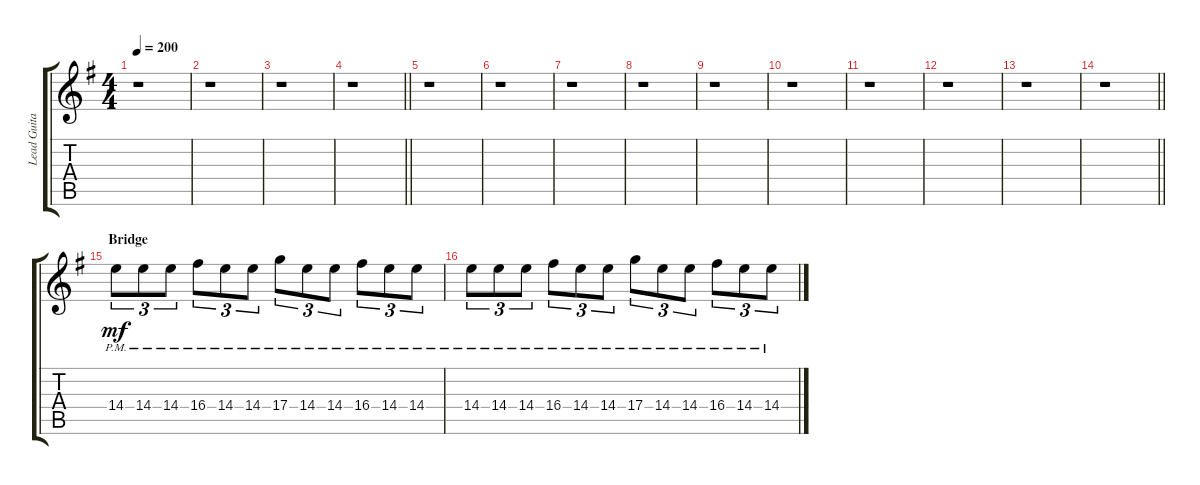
\track ("Lead Guitar B" "Lead Guita") {instrument distortionguitar}
\staff {score tabs}
\tuning (E4 B3 G3 D3 A2 E2) {hide}
\ts (4 4)
\tempo 200
\clef g2
\ks g
r.1{dy mf} |
r.1 |
r.1 |
\barLineRight lightlight
r.1 |
\section ("" "")
r.1 |
r.1 |
r.1 |
r.1 |
r.1 |
r.1 |
r.1 |
r.1 |
r.1 |
\barLineRight lightlight
r.1 |
\section ("" "Bridge")
14.4{pm}.8{tu (3 2)} 14.4{pm}.8{tu (3 2)} 14.4{pm}.8{tu (3 2)} 16.4{pm}.8{tu (3 2)} 14.4{pm}.8{tu (3 2)} 14.4{pm}.8{tu (3 2)} 17.4{pm}.8{tu (3 2)} 14.4{pm}.8{tu (3 2)} 14.4{pm}.8{tu (3 2)} 16.4{pm}.8{tu (3 2)} 14.4{pm}.8{tu (3 2)} 14.4{pm}.8{tu (3 2)} |
14.4{pm}.8{tu (3 2)} 14.4{pm}.8{tu (3 2)} 14.4{pm}.8{tu (3 2)} 16.4{pm}.8{tu (3 2)} 14.4{pm}.8{tu (3 2)} 14.4{pm}.8{tu (3 2)} 17.4{pm}.8{tu (3 2)} 14.4{pm}.8{tu (3 2)} 14.4{pm}.8{tu (3 2)} 16.4{pm}.8{tu (3 2)} 14.4{pm}.8{tu (3 2)} 14.4{pm}.8{tu (3 2)}
